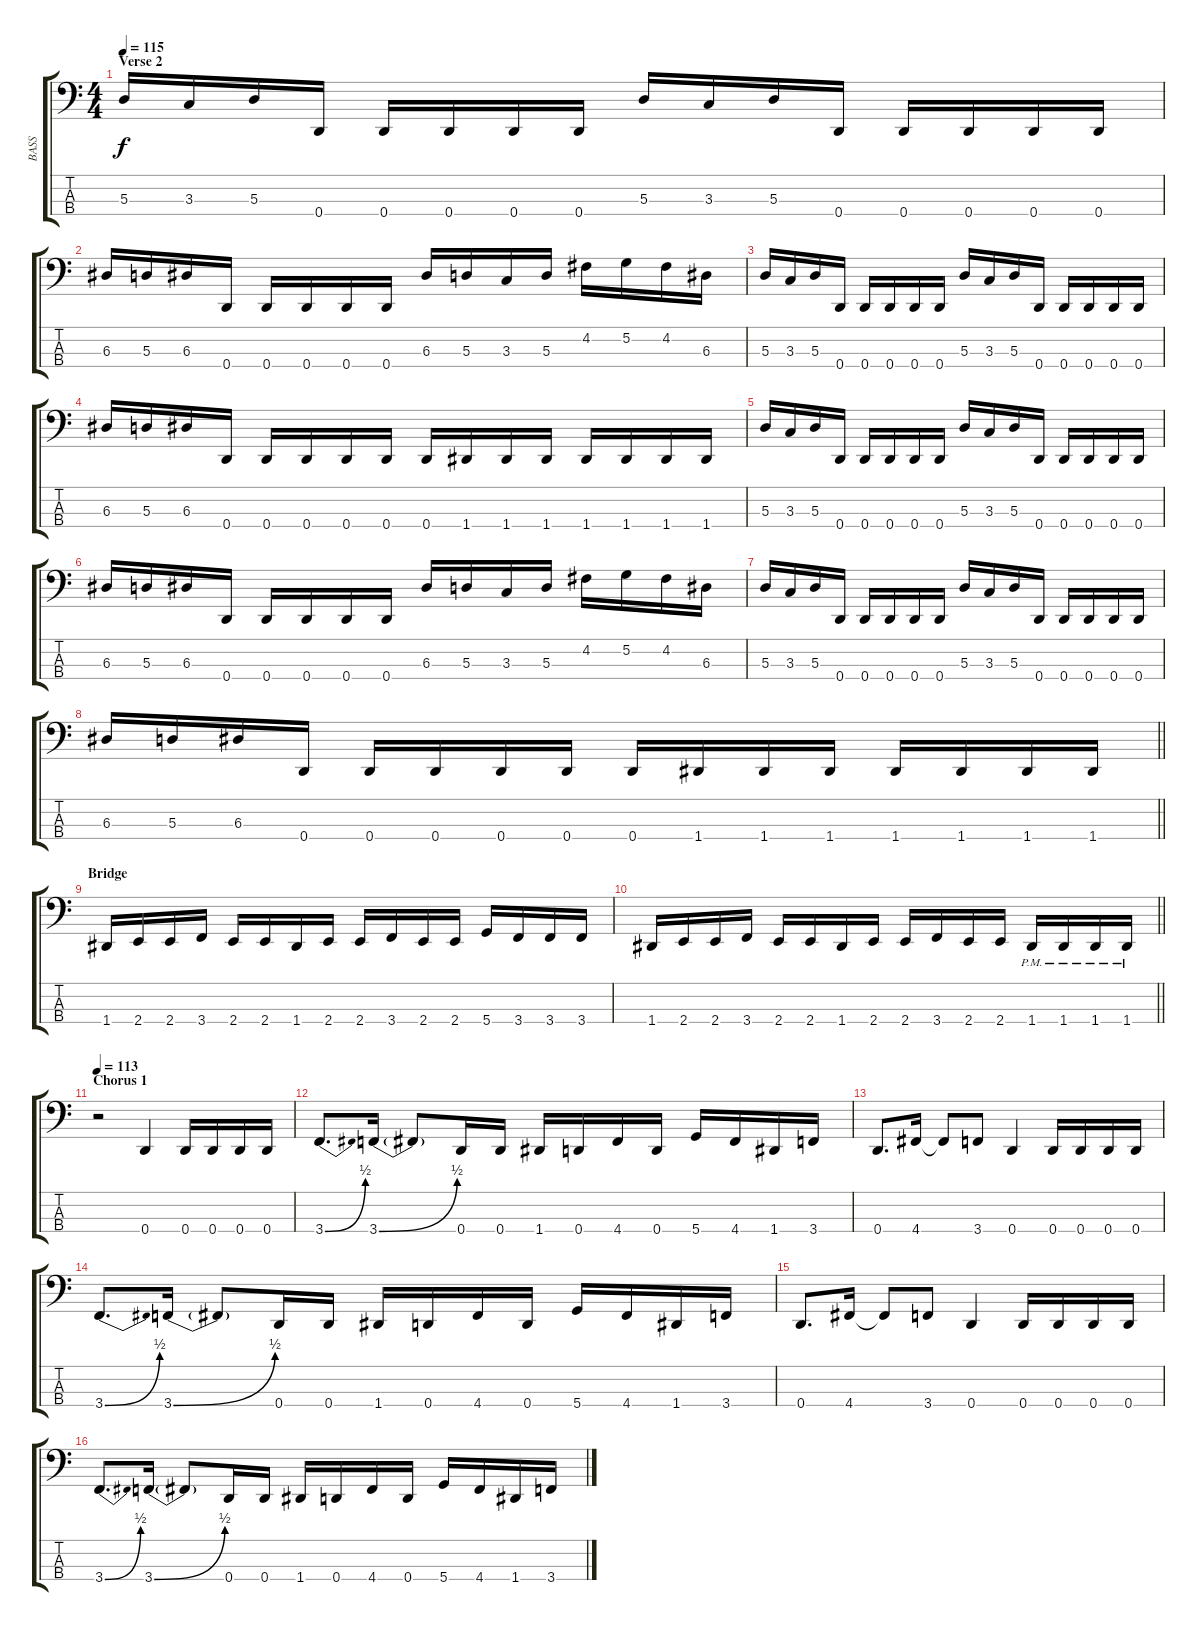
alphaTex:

\track ("BASS" "BASS") {instrument electricbasspick}
\staff {score tabs}
\tuning (G2 D2 A1 D1) {hide}
\ts (4 4)
\section ("" "Verse 2")
\tempo 115
\clef f4
\ks c
5.3.16{dy f} 3.3.16 5.3.16 0.4.16 0.4.16 0.4.16 0.4.16 0.4.16 5.3.16 3.3.16 5.3.16 0.4.16 0.4.16 0.4.16 0.4.16 0.4.16 |
6.3.16 5.3.16 6.3.16 0.4.16 0.4.16 0.4.16 0.4.16 0.4.16 6.3.16 5.3.16 3.3.16 5.3.16 4.2.16 5.2.16 4.2.16 6.3.16 |
5.3.16 3.3.16 5.3.16 0.4.16 0.4.16 0.4.16 0.4.16 0.4.16 5.3.16 3.3.16 5.3.16 0.4.16 0.4.16 0.4.16 0.4.16 0.4.16 |
6.3.16 5.3.16 6.3.16 0.4.16 0.4.16 0.4.16 0.4.16 0.4.16 0.4.16 1.4.16 1.4.16 1.4.16 1.4.16 1.4.16 1.4.16 1.4.16 |
5.3.16 3.3.16 5.3.16 0.4.16 0.4.16 0.4.16 0.4.16 0.4.16 5.3.16 3.3.16 5.3.16 0.4.16 0.4.16 0.4.16 0.4.16 0.4.16 |
6.3.16 5.3.16 6.3.16 0.4.16 0.4.16 0.4.16 0.4.16 0.4.16 6.3.16 5.3.16 3.3.16 5.3.16 4.2.16 5.2.16 4.2.16 6.3.16 |
5.3.16 3.3.16 5.3.16 0.4.16 0.4.16 0.4.16 0.4.16 0.4.16 5.3.16 3.3.16 5.3.16 0.4.16 0.4.16 0.4.16 0.4.16 0.4.16 |
\barLineRight lightlight
6.3.16 5.3.16 6.3.16 0.4.16 0.4.16 0.4.16 0.4.16 0.4.16 0.4.16 1.4.16 1.4.16 1.4.16 1.4.16 1.4.16 1.4.16 1.4.16 |
\section ("" "Bridge")
1.4.16 2.4.16 2.4.16 3.4.16 2.4.16 2.4.16 1.4.16 2.4.16 2.4.16 3.4.16 2.4.16 2.4.16 5.4.16 3.4.16 3.4.16 3.4.16 |
\barLineRight lightlight
1.4.16 2.4.16 2.4.16 3.4.16 2.4.16 2.4.16 1.4.16 2.4.16 2.4.16 3.4.16 2.4.16 2.4.16 1.4{pm}.16 1.4{pm}.16 1.4{pm}.16 1.4{pm}.16 |
\section ("" "Chorus 1")
\tempo 113
r.2 0.4.4 0.4.16 0.4.16 0.4.16 0.4.16 |
3.4{be (bend 0 0 60 2)}.8{d} 3.4{be (bend 0 0 60 2)}.16 3.4{t}.8 0.4.16 0.4.16 1.4.16 0.4.16 4.4.16 0.4.16 5.4.16 4.4.16 1.4.16 3.4.16 |
0.4.8{d} 4.4.16 4.4{t}.8 3.4.8 0.4.4 0.4.16 0.4.16 0.4.16 0.4.16 |
3.4{be (bend 0 0 60 2)}.8{d} 3.4{be (bend 0 0 60 2)}.16 3.4{t}.8 0.4.16 0.4.16 1.4.16 0.4.16 4.4.16 0.4.16 5.4.16 4.4.16 1.4.16 3.4.16 |
0.4.8{d} 4.4.16 4.4{t}.8 3.4.8 0.4.4 0.4.16 0.4.16 0.4.16 0.4.16 |
3.4{be (bend 0 0 60 2)}.8{d} 3.4{be (bend 0 0 60 2)}.16 3.4{t}.8 0.4.16 0.4.16 1.4.16 0.4.16 4.4.16 0.4.16 5.4.16 4.4.16 1.4.16 3.4.16
